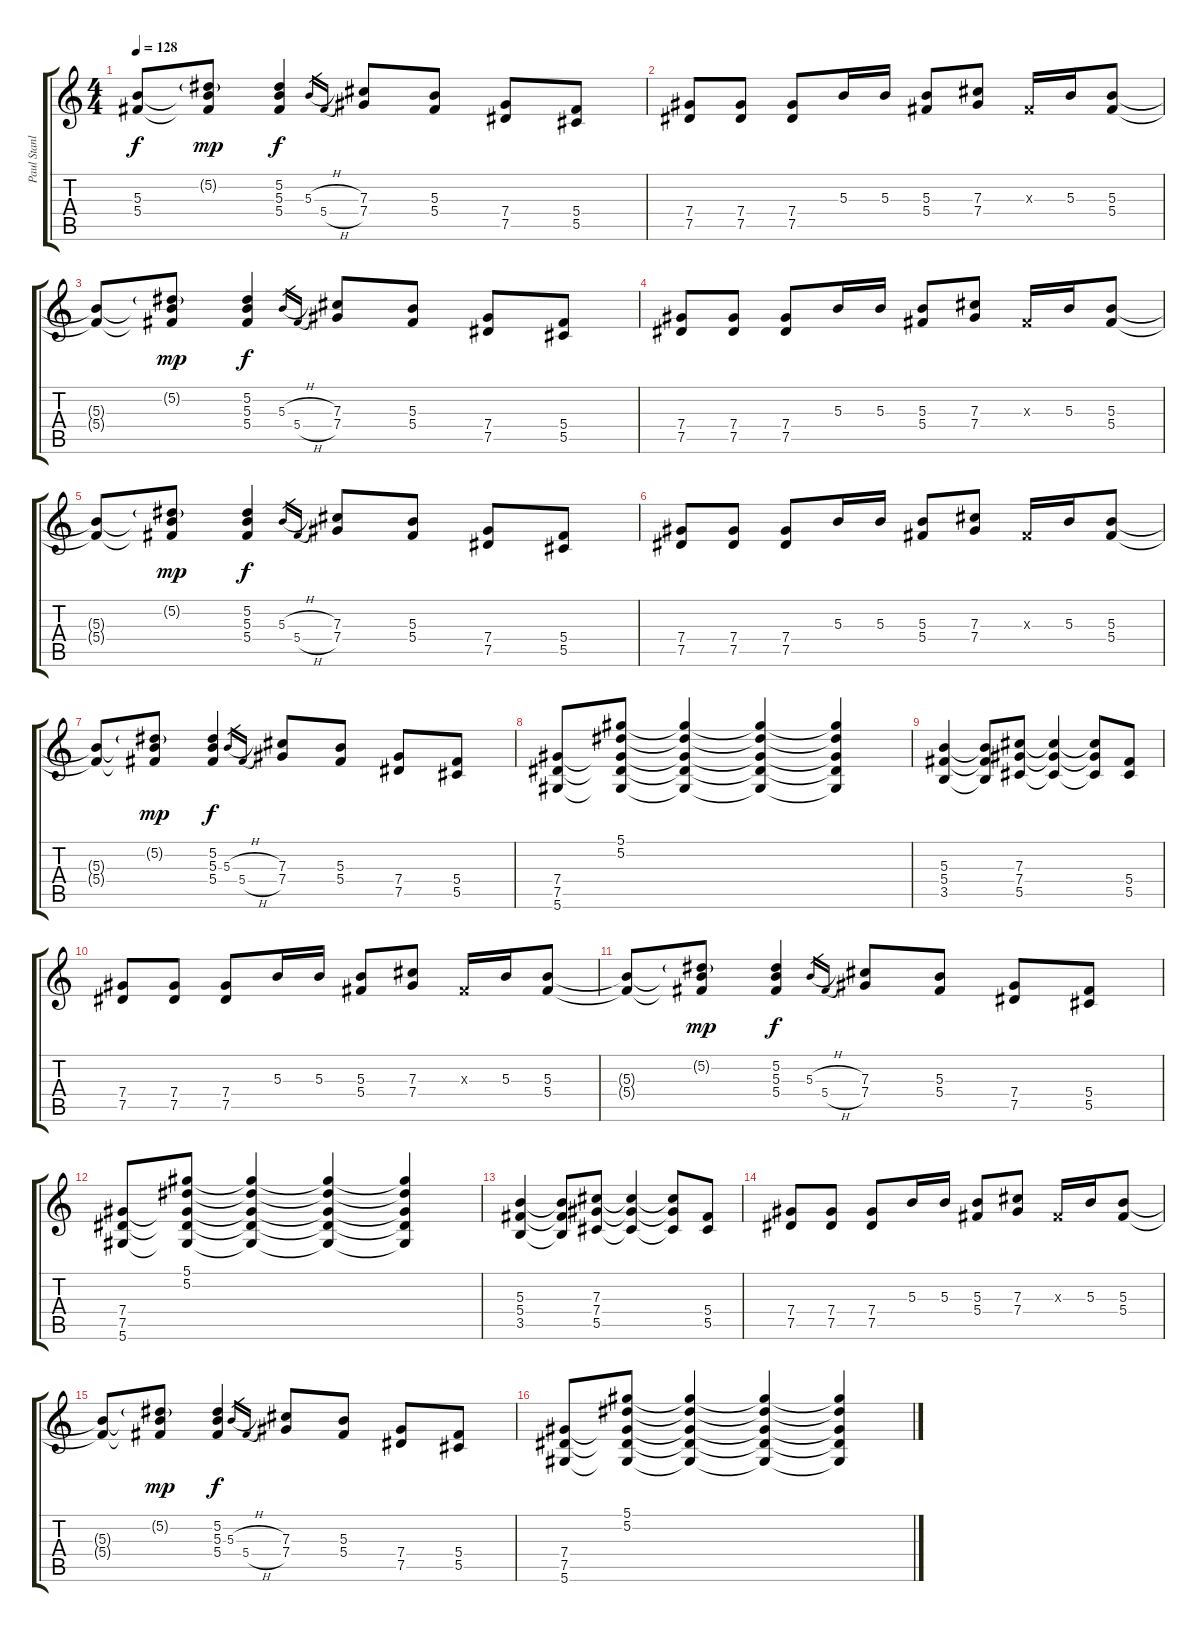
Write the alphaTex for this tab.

\track ("Paul Stanley" "Paul Stanl") {instrument distortionguitar}
\staff {score tabs}
\tuning (Eb4 Bb3 Gb3 Db3 Ab2 Eb2) {hide}
\ts (4 4)
\tempo 128
\clef g2
\ks c
(5.3{t} 5.4{t}).8{dy f} (5.2{g} 5.3{t} 5.4{t}).8{dy mp} (5.2 5.3 5.4).4{dy f} 5.3{h}.16{gr} 5.4{h}.16{gr} (7.3 7.4).8 (5.3 5.4).8 (7.4 7.5).8 (5.4 5.5).8 |
(7.4 7.5).8 (7.4 7.5).8 (7.4 7.5).8 5.3.16 5.3.16 (5.3 5.4).8 (7.3 7.4).8 0.3{x}.16 5.3.16 (5.3 5.4).8 |
(5.3{t} 5.4{t}).8 (5.2{g} 5.3{t} 5.4{t}).8{dy mp} (5.2 5.3 5.4).4{dy f} 5.3{h}.16{gr} 5.4{h}.16{gr} (7.3 7.4).8 (5.3 5.4).8 (7.4 7.5).8 (5.4 5.5).8 |
(7.4 7.5).8 (7.4 7.5).8 (7.4 7.5).8 5.3.16 5.3.16 (5.3 5.4).8 (7.3 7.4).8 0.3{x}.16 5.3.16 (5.3 5.4).8 |
(5.3{t} 5.4{t}).8 (5.2{g} 5.3{t} 5.4{t}).8{dy mp} (5.2 5.3 5.4).4{dy f} 5.3{h}.16{gr} 5.4{h}.16{gr} (7.3 7.4).8 (5.3 5.4).8 (7.4 7.5).8 (5.4 5.5).8 |
(7.4 7.5).8 (7.4 7.5).8 (7.4 7.5).8 5.3.16 5.3.16 (5.3 5.4).8 (7.3 7.4).8 0.3{x}.16 5.3.16 (5.3 5.4).8 |
(5.3{t} 5.4{t}).8 (5.2{g} 5.3{t} 5.4{t}).8{dy mp} (5.2 5.3 5.4).4{dy f} 5.3{h}.16{gr} 5.4{h}.16{gr} (7.3 7.4).8 (5.3 5.4).8 (7.4 7.5).8 (5.4 5.5).8 |
(7.4 7.5 5.6).8 (5.1 5.2 7.4{t} 7.5{t} 5.6{t}).8 (5.1{t} 5.2{t} 7.4{t} 7.5{t} 5.6{t}).4 (5.1{t} 5.2{t} 7.4{t} 7.5{t} 5.6{t}).4 (5.1{t} 5.2{t} 7.4{t} 7.5{t} 5.6{t}).4 |
(5.3 5.4 3.5).4 (5.3{t} 5.4{t} 3.5{t}).8 (7.3 7.4 5.5).8 (7.3{t} 7.4{t} 5.5{t}).4 (7.3{t} 7.4{t} 5.5{t}).8 (5.4 5.5).8 |
(7.4 7.5).8 (7.4 7.5).8 (7.4 7.5).8 5.3.16 5.3.16 (5.3 5.4).8 (7.3 7.4).8 0.3{x}.16 5.3.16 (5.3 5.4).8 |
(5.3{t} 5.4{t}).8 (5.2{g} 5.3{t} 5.4{t}).8{dy mp} (5.2 5.3 5.4).4{dy f} 5.3{h}.16{gr} 5.4{h}.16{gr} (7.3 7.4).8 (5.3 5.4).8 (7.4 7.5).8 (5.4 5.5).8 |
(7.4 7.5 5.6).8 (5.1 5.2 7.4{t} 7.5{t} 5.6{t}).8 (5.1{t} 5.2{t} 7.4{t} 7.5{t} 5.6{t}).4 (5.1{t} 5.2{t} 7.4{t} 7.5{t} 5.6{t}).4 (5.1{t} 5.2{t} 7.4{t} 7.5{t} 5.6{t}).4 |
(5.3 5.4 3.5).4 (5.3{t} 5.4{t} 3.5{t}).8 (7.3 7.4 5.5).8 (7.3{t} 7.4{t} 5.5{t}).4 (7.3{t} 7.4{t} 5.5{t}).8 (5.4 5.5).8 |
(7.4 7.5).8 (7.4 7.5).8 (7.4 7.5).8 5.3.16 5.3.16 (5.3 5.4).8 (7.3 7.4).8 0.3{x}.16 5.3.16 (5.3 5.4).8 |
(5.3{t} 5.4{t}).8 (5.2{g} 5.3{t} 5.4{t}).8{dy mp} (5.2 5.3 5.4).4{dy f} 5.3{h}.16{gr} 5.4{h}.16{gr} (7.3 7.4).8 (5.3 5.4).8 (7.4 7.5).8 (5.4 5.5).8 |
(7.4 7.5 5.6).8 (5.1 5.2 7.4{t} 7.5{t} 5.6{t}).8 (5.1{t} 5.2{t} 7.4{t} 7.5{t} 5.6{t}).4 (5.1{t} 5.2{t} 7.4{t} 7.5{t} 5.6{t}).4 (5.1{t} 5.2{t} 7.4{t} 7.5{t} 5.6{t}).4
